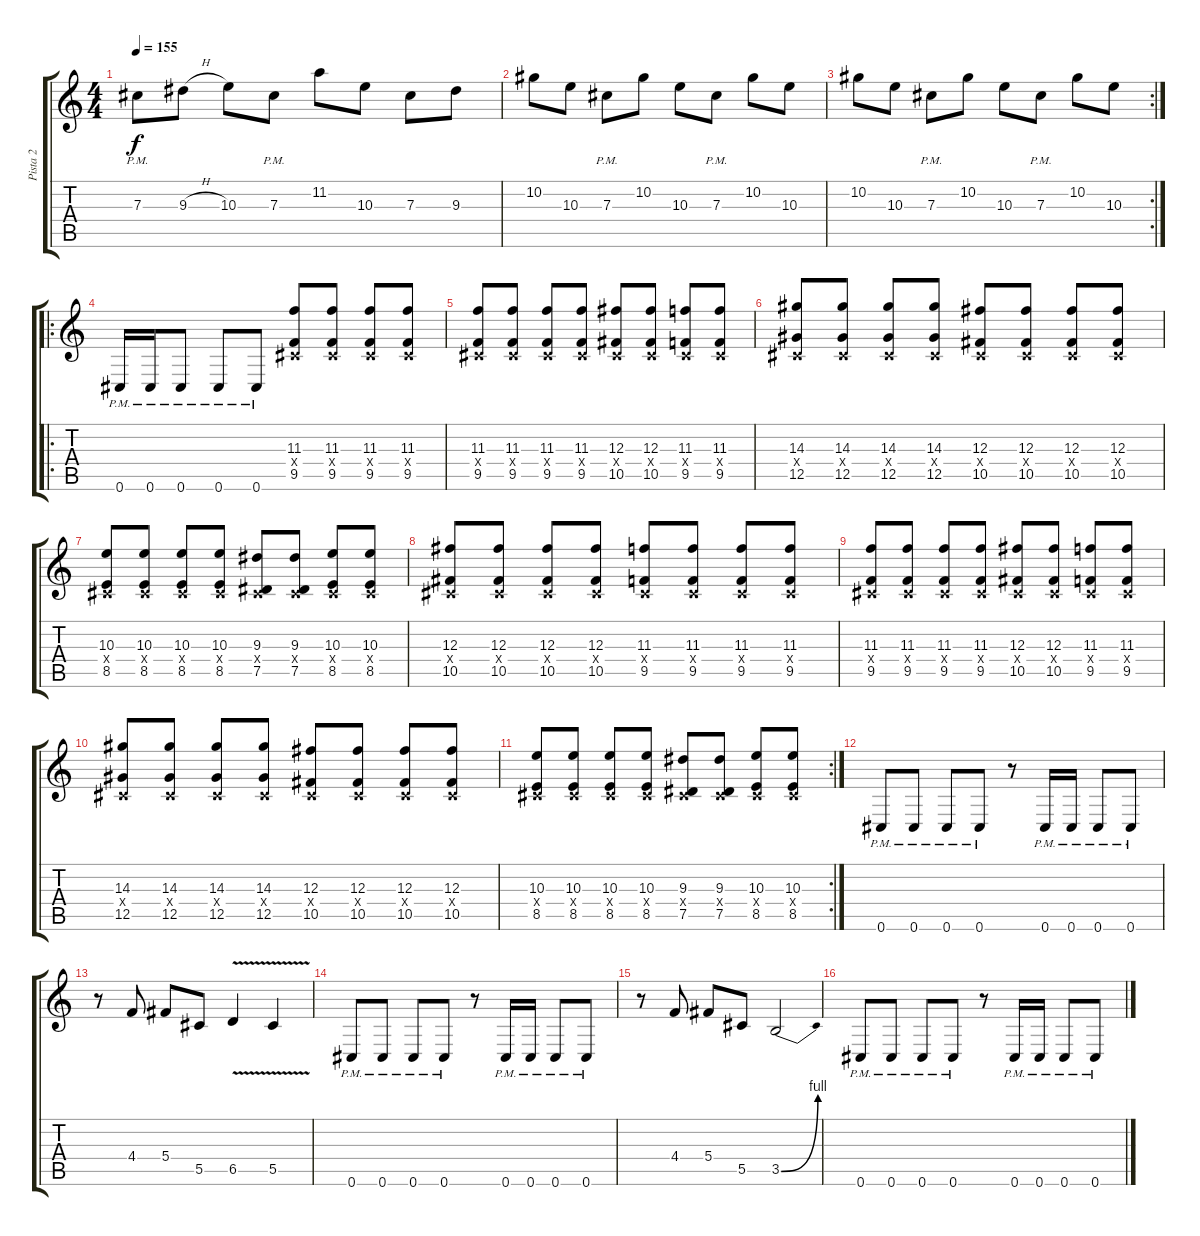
\track ("Pista 2" "Pista 2") {instrument overdrivenguitar}
\staff {score tabs}
\tuning (Eb4 Bb3 Gb3 Db3 Ab2 Db2) {hide}
\ts (4 4)
\tempo 155
\clef g2
\ks c
7.3{pm}.8{dy f} 9.3{h}.8 10.3.8 7.3{pm}.8 11.2.8 10.3.8 7.3.8 9.3.8 |
10.2.8 10.3.8 7.3{pm}.8 10.2.8 10.3.8 7.3{pm}.8 10.2.8 10.3.8 |
\rc 2
10.2.8 10.3.8 7.3{pm}.8 10.2.8 10.3.8 7.3{pm}.8 10.2.8 10.3.8 |
\ro
0.6{pm}.16 0.6{pm}.16 0.6{pm}.8 0.6{pm}.8 0.6{pm}.8 (11.3 0.4{x} 9.5).8 (11.3 0.4{x} 9.5).8 (11.3 0.4{x} 9.5).8 (11.3 0.4{x} 9.5).8 |
(11.3 0.4{x} 9.5).8 (11.3 0.4{x} 9.5).8 (11.3 0.4{x} 9.5).8 (11.3 0.4{x} 9.5).8 (12.3 0.4{x} 10.5).8 (12.3 0.4{x} 10.5).8 (11.3 0.4{x} 9.5).8 (11.3 0.4{x} 9.5).8 |
(14.3 0.4{x} 12.5).8 (14.3 0.4{x} 12.5).8 (14.3 0.4{x} 12.5).8 (14.3 0.4{x} 12.5).8 (12.3 0.4{x} 10.5).8 (12.3 0.4{x} 10.5).8 (12.3 0.4{x} 10.5).8 (12.3 0.4{x} 10.5).8 |
(10.3 0.4{x} 8.5).8 (10.3 0.4{x} 8.5).8 (10.3 0.4{x} 8.5).8 (10.3 0.4{x} 8.5).8 (9.3 0.4{x} 7.5).8 (9.3 0.4{x} 7.5).8 (10.3 0.4{x} 8.5).8 (10.3 0.4{x} 8.5).8 |
(12.3 0.4{x} 10.5).8 (12.3 0.4{x} 10.5).8 (12.3 0.4{x} 10.5).8 (12.3 0.4{x} 10.5).8 (11.3 0.4{x} 9.5).8 (11.3 0.4{x} 9.5).8 (11.3 0.4{x} 9.5).8 (11.3 0.4{x} 9.5).8 |
(11.3 0.4{x} 9.5).8 (11.3 0.4{x} 9.5).8 (11.3 0.4{x} 9.5).8 (11.3 0.4{x} 9.5).8 (12.3 0.4{x} 10.5).8 (12.3 0.4{x} 10.5).8 (11.3 0.4{x} 9.5).8 (11.3 0.4{x} 9.5).8 |
(14.3 0.4{x} 12.5).8 (14.3 0.4{x} 12.5).8 (14.3 0.4{x} 12.5).8 (14.3 0.4{x} 12.5).8 (12.3 0.4{x} 10.5).8 (12.3 0.4{x} 10.5).8 (12.3 0.4{x} 10.5).8 (12.3 0.4{x} 10.5).8 |
\rc 2
(10.3 0.4{x} 8.5).8 (10.3 0.4{x} 8.5).8 (10.3 0.4{x} 8.5).8 (10.3 0.4{x} 8.5).8 (9.3 0.4{x} 7.5).8 (9.3 0.4{x} 7.5).8 (10.3 0.4{x} 8.5).8 (10.3 0.4{x} 8.5).8 |
0.6{pm}.8 0.6{pm}.8 0.6{pm}.8 0.6{pm}.8 r.8 0.6{pm}.16 0.6{pm}.16 0.6{pm}.8 0.6{pm}.8 |
r.8 4.4.8 5.4.8 5.5.8 6.5{v}.4 5.5{v}.4 |
0.6{pm}.8 0.6{pm}.8 0.6{pm}.8 0.6{pm}.8 r.8 0.6{pm}.16 0.6{pm}.16 0.6{pm}.8 0.6{pm}.8 |
r.8 4.4.8 5.4.8 5.5.8 3.5{be (bend 0 0 60 4)}.2 |
0.6{pm}.8 0.6{pm}.8 0.6{pm}.8 0.6{pm}.8 r.8 0.6{pm}.16 0.6{pm}.16 0.6{pm}.8 0.6{pm}.8
